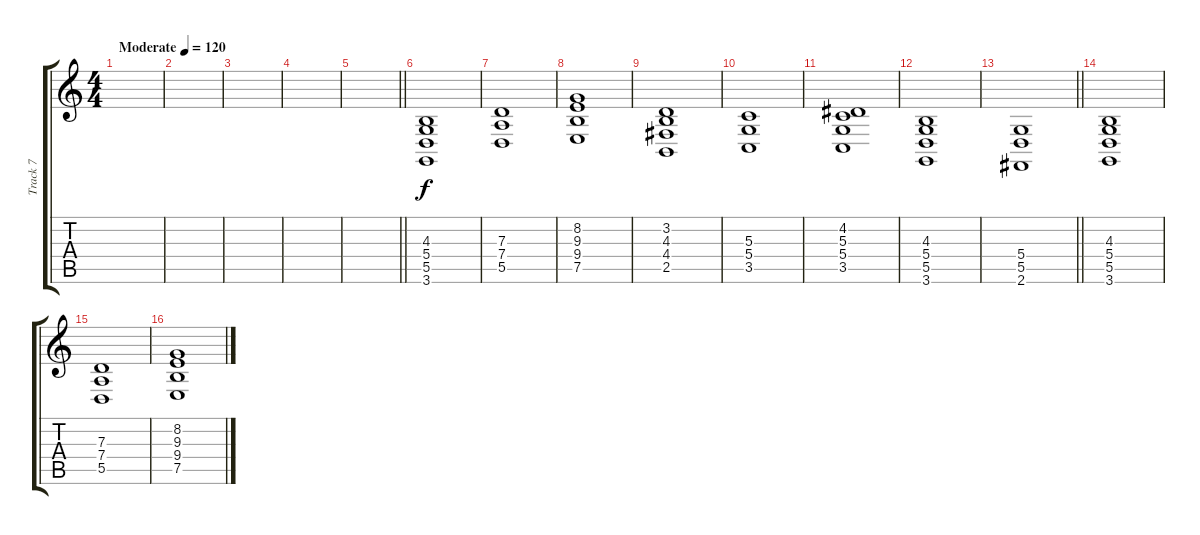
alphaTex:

\track ("Track 7" "Track 7") {instrument synthstrings1}
\staff {score tabs}
\tuning (E4 B3 G3 D3 A2 E2) {hide}
\ts (4 4)
\tempo (120 "Moderate")
\clef g2
\ks c
|
|
|
|
\barLineRight lightlight
|
(4.3 5.4 5.5 3.6).1 |
(7.3 7.4 5.5).1 |
(8.2 9.3 9.4 7.5).1 |
(3.2 4.3 4.4 2.5).1 |
(5.3 5.4 3.5).1 |
(4.2 5.3 5.4 3.5).1 |
(4.3 5.4 5.5 3.6).1 |
\barLineRight lightlight
(5.4 5.5 2.6).1 |
(4.3 5.4 5.5 3.6).1 |
(7.3 7.4 5.5).1 |
(8.2 9.3 9.4 7.5).1
